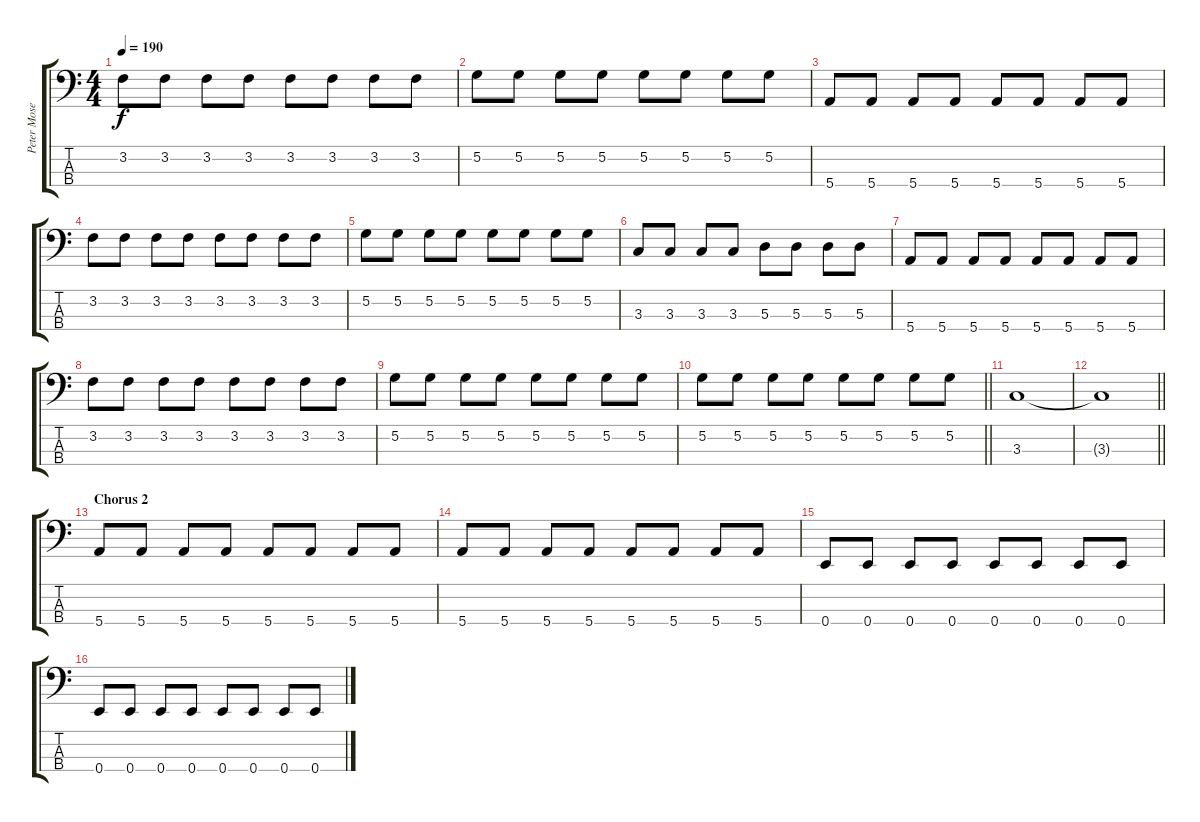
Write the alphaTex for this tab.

\track ("Peter Mosely" "Peter Mose") {instrument electricbassfinger}
\staff {score tabs}
\tuning (G2 D2 A1 E1) {hide}
\ts (4 4)
\tempo 190
\clef f4
\ks c
3.2.8{dy f} 3.2.8 3.2.8 3.2.8 3.2.8 3.2.8 3.2.8 3.2.8 |
5.2.8 5.2.8 5.2.8 5.2.8 5.2.8 5.2.8 5.2.8 5.2.8 |
5.4.8 5.4.8 5.4.8 5.4.8 5.4.8 5.4.8 5.4.8 5.4.8 |
3.2.8 3.2.8 3.2.8 3.2.8 3.2.8 3.2.8 3.2.8 3.2.8 |
5.2.8 5.2.8 5.2.8 5.2.8 5.2.8 5.2.8 5.2.8 5.2.8 |
3.3.8 3.3.8 3.3.8 3.3.8 5.3.8 5.3.8 5.3.8 5.3.8 |
5.4.8 5.4.8 5.4.8 5.4.8 5.4.8 5.4.8 5.4.8 5.4.8 |
3.2.8 3.2.8 3.2.8 3.2.8 3.2.8 3.2.8 3.2.8 3.2.8 |
5.2.8 5.2.8 5.2.8 5.2.8 5.2.8 5.2.8 5.2.8 5.2.8 |
\barLineRight lightlight
5.2.8 5.2.8 5.2.8 5.2.8 5.2.8 5.2.8 5.2.8 5.2.8 |
3.3.1 |
\barLineRight lightlight
3.3{t}.1 |
\section ("" "Chorus 2")
5.4.8 5.4.8 5.4.8 5.4.8 5.4.8 5.4.8 5.4.8 5.4.8 |
5.4.8 5.4.8 5.4.8 5.4.8 5.4.8 5.4.8 5.4.8 5.4.8 |
0.4.8 0.4.8 0.4.8 0.4.8 0.4.8 0.4.8 0.4.8 0.4.8 |
0.4.8 0.4.8 0.4.8 0.4.8 0.4.8 0.4.8 0.4.8 0.4.8
